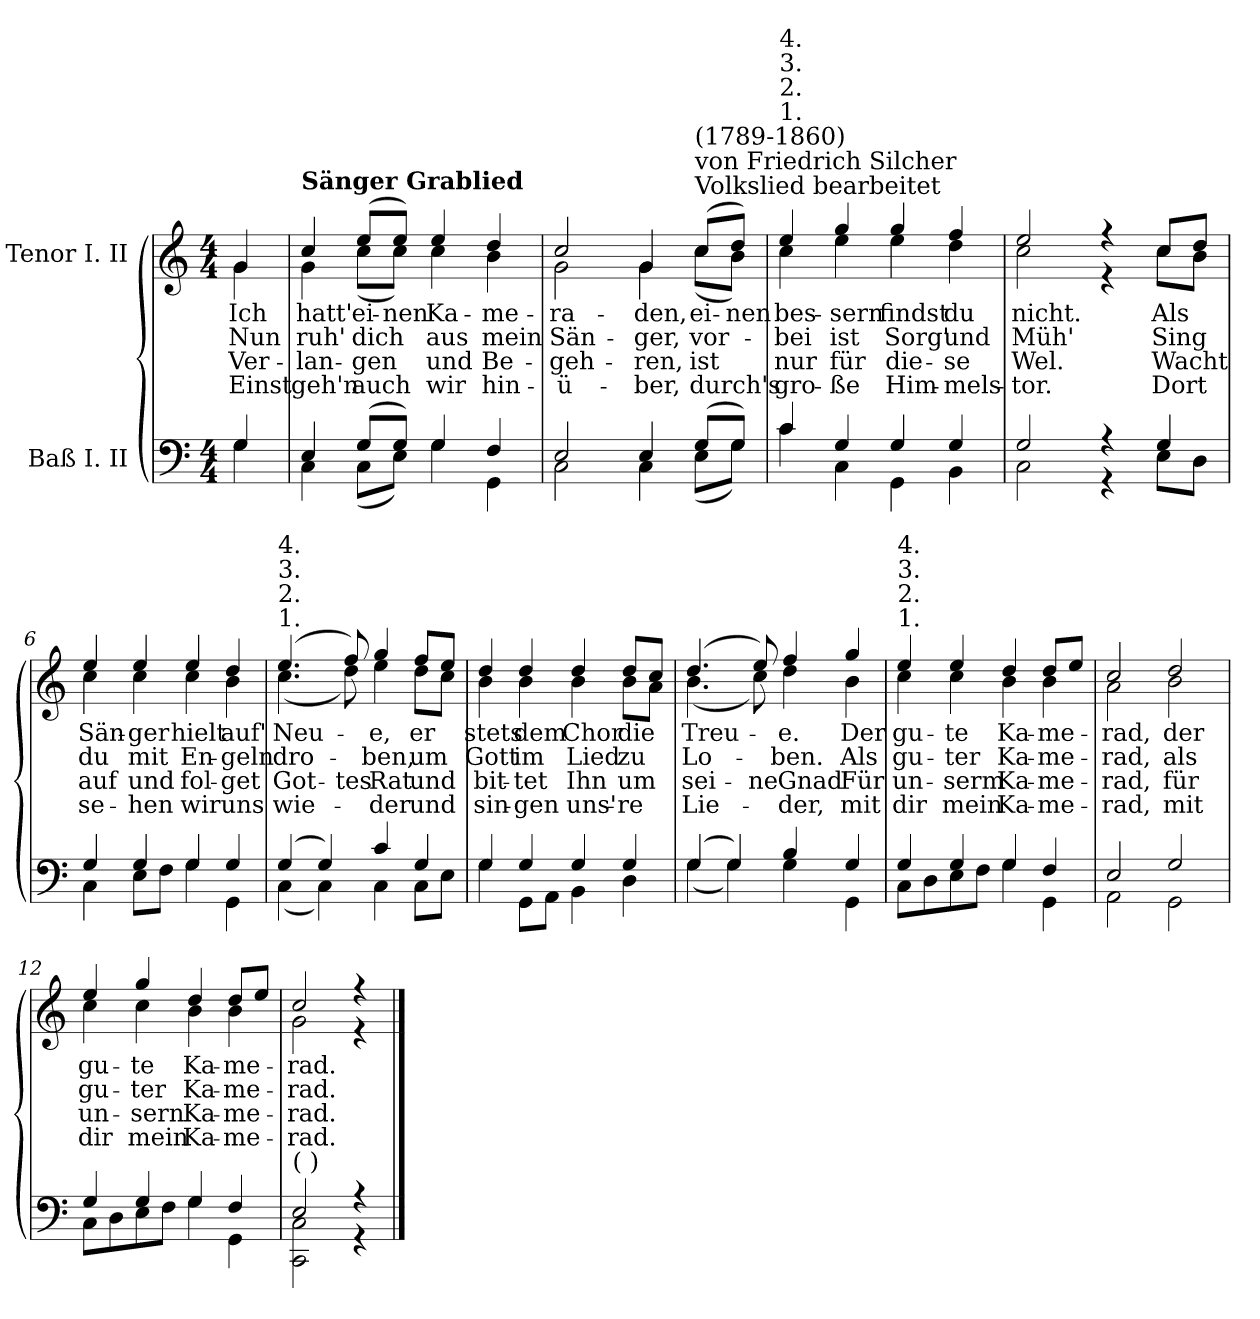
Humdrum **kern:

**kern	**kern	**text	**text	**text	**text
*part2	*part1	*part1	*part1	*part1	*part1
*staff2	*staff1	*staff1	*staff1	*staff1	*staff1
*I"Baß I. II	*I"Tenor I. II	*	*	*	*
*clefF4	*clefG2	*	*	*	*
*k[]	*k[]	*	*	*	*
*M4/4	*M4/4	*	*	*	*
=1	=1	=1	=1	=1	=1
*^	*	*	*	*	*
!	!	!LO:TX:a:t=1.	!	!	!	!
!	!	!LO:TX:a:t=2.	!	!	!	!
!	!	!LO:TX:a:t=3.	!	!	!	!
!	!	!LO:TX:a:t=4.	!	!	!	!
!	!	!	!LO:LY:b	!LO:LY:b	!LO:LY:b	!LO:LY:b
*	*	*^	*	*	*	*
4G/	4G\	4g/	4g\	Ich	Nun	Ver-	Einst
=2	=2	=2	=2	=2	=2	=2	=2
!	!	!LO:TX:a:B:t=Sänger Grablied	!	!	!	!	!
!	!	!	!	!LO:LY:b	!LO:LY:b	!LO:LY:b	!LO:LY:b
4E/	4C\	4cc/	4g\	hatt'	ruh'	lan-	geh'n
!	!	!	!	!LO:LY:b	!LO:LY:b	!LO:LY:b	!LO:LY:b
(8G/L	(8C\L	(8ee/L	(8cc\L	ei-	dich	gen	auch
!	!	!	!	!LO:LY:b	!	!	!
8G/J)	8E\J)	8ee/J)	8cc\J)	nen	.	.	.
!	!	!	!	!LO:LY:b	!LO:LY:b	!LO:LY:b	!LO:LY:b
4G/	4G\	4ee/	4cc\	Ka-	aus	und	wir
!	!	!	!	!LO:LY:b	!LO:LY:b	!LO:LY:b	!LO:LY:b
4F/	4GG\	4dd/	4b\	me-	mein	Be-	hin-
=3	=3	=3	=3	=3	=3	=3	=3
!	!	!	!	!LO:LY:b	!LO:LY:b	!LO:LY:b	!LO:LY:b
2E/	2C\	2cc/	2g\	ra-	Sän-	geh-	ü-
!	!	!	!	!LO:LY:b	!LO:LY:b	!LO:LY:b	!LO:LY:b
4E/	4C\	4g/	4g\	den,	ger,	ren,	ber,
!	!	!LO:TX:a:t=Volkslied bearbeitet	!	!	!	!	!
!	!	!LO:TX:a:t=von  Friedrich Silcher	!	!	!	!	!
!	!	!LO:TX:a:t=(1789-1860)	!	!	!	!	!
!	!	!	!	!LO:LY:b	!LO:LY:b	!LO:LY:b	!LO:LY:b
(8G/L	(8E\L	(8cc/L	(8cc\L	ei-	vor-	ist	durch's
!	!	!	!	!LO:LY:b	!	!	!
8G/J)	8G\J)	8dd/J)	8b\J)	nen	.	.	.
!!LO:LB:g=z	!!
=4	=4	=4	=4	=4	=4	=4	=4
!	!	!LO:TX:a:t=1.	!	!	!	!	!
!	!	!LO:TX:a:t=2.	!	!	!	!	!
!	!	!LO:TX:a:t=3.	!	!	!	!	!
!	!	!LO:TX:a:t=4.	!	!	!	!	!
!	!	!	!	!LO:LY:b	!LO:LY:b	!LO:LY:b	!LO:LY:b
4c/	4c\	4ee/	4cc\	bes-	bei	nur	gro-
!	!	!	!	!LO:LY:b	!LO:LY:b	!LO:LY:b	!LO:LY:b
4G/	4C\	4gg/	4ee\	sern	ist	für	ße
!	!	!	!	!LO:LY:b	!LO:LY:b	!LO:LY:b	!LO:LY:b
4G/	4GG\	4gg/	4ee\	findst	Sorg'	die-	Him-
!	!	!	!	!LO:LY:b	!LO:LY:b	!LO:LY:b	!LO:LY:b
4G/	4BB\	4ff/	4dd\	du	und	se	mels-
=5	=5	=5	=5	=5	=5	=5	=5
!	!	!	!	!LO:LY:b	!LO:LY:b	!LO:LY:b	!LO:LY:b
2G/	2C\	2ee/	2cc\	nicht.	Müh'	Wel.	tor.
4r	4r	4r	4r	.	.	.	.
!	!	!	!	!LO:LY:b	!LO:LY:b	!LO:LY:b	!LO:LY:b
4G/	8E\L	8cc/L	8cc\L	Als	Sing	Wacht	Dort
.	8D\J	8dd/J	8b\J	.	.	.	.
=6	=6	=6	=6	=6	=6	=6	=6
!	!	!	!	!LO:LY:b	!LO:LY:b	!LO:LY:b	!LO:LY:b
4G/	4C\	4ee/	4cc\	Sän-	du	auf	se-
!	!	!	!	!LO:LY:b	!LO:LY:b	!LO:LY:b	!LO:LY:b
4G/	8E\L	4ee/	4cc\	ger	mit	und	hen
.	8F\J	.	.	.	.	.	.
!	!	!	!	!LO:LY:b	!LO:LY:b	!LO:LY:b	!LO:LY:b
4G/	4G\	4ee/	4cc\	hielt	En-	fol-	wir
!	!	!	!	!LO:LY:b	!LO:LY:b	!LO:LY:b	!LO:LY:b
4G/	4GG\	4dd/	4b\	auf'	geln	get	uns
!!LO:LB:g=z	!!
=7	=7	=7	=7	=7	=7	=7	=7
!	!	!LO:TX:a:t=1.	!	!	!	!	!
!	!	!LO:TX:a:t=2.	!	!	!	!	!
!	!	!LO:TX:a:t=3.	!	!	!	!	!
!	!	!LO:TX:a:t=4.	!	!	!	!	!
!	!	!	!	!LO:LY:b	!LO:LY:b	!LO:LY:b	!LO:LY:b
(4G/	(4C\	(4.ee/	(4.cc\	Neu-	dro-	Got-	wie-
4G/)	4C\)	.	.	.	.	.	.
!	!	!	!	!	!	!LO:LY:b	!
.	.	8ff/)	8dd\)	.	.	tes	.
!	!	!	!	!LO:LY:b	!LO:LY:b	!LO:LY:b	!LO:LY:b
4c/	4C\	4gg/	4ee\	e,	ben,	Rat	der
!	!	!	!	!LO:LY:b	!LO:LY:b	!LO:LY:b	!LO:LY:b
4G/	8C\L	8ff/L	8dd\L	er	um	und	und
.	8E\J	8ee/J	8cc\J	.	.	.	.
=8	=8	=8	=8	=8	=8	=8	=8
!	!	!	!	!LO:LY:b	!LO:LY:b	!LO:LY:b	!LO:LY:b
4G/	4G\	4dd/	4b\	stets	Gott	bit-	sin-
!	!	!	!	!LO:LY:b	!LO:LY:b	!LO:LY:b	!LO:LY:b
4G/	8GG\L	4dd/	4b\	dem	im	tet	gen
.	8AA\J	.	.	.	.	.	.
!	!	!	!	!LO:LY:b	!LO:LY:b	!LO:LY:b	!LO:LY:b
4G/	4BB\	4dd/	4b\	Chor	Lied	Ihn	uns'-
!	!	!	!	!LO:LY:b	!LO:LY:b	!LO:LY:b	!LO:LY:b
4G/	4D\	8dd/L	8b\L	die	zu	um	re
.	.	8cc/J	8a\J	.	.	.	.
=9	=9	=9	=9	=9	=9	=9	=9
!	!	!	!	!LO:LY:b	!LO:LY:b	!LO:LY:b	!LO:LY:b
(4G/	(4G\	(4.dd/	(4.b\	Treu-	Lo-	sei-	Lie-
4G/)	4G\)	.	.	.	.	.	.
!	!	!	!	!	!	!LO:LY:b	!
.	.	8ee/)	8cc\)	.	.	ne	.
!	!	!	!	!LO:LY:b	!LO:LY:b	!LO:LY:b	!LO:LY:b
4B/	4G\	4ff/	4dd\	e.	ben.	Gnad'	der,
!	!	!	!	!LO:LY:b	!LO:LY:b	!LO:LY:b	!LO:LY:b
4G/	4GG\	4gg/	4b\	Der	Als	Für	mit
!!LO:PB:g=z	!!
=10	=10	=10	=10	=10	=10	=10	=10
!	!	!LO:TX:a:t=1.	!	!	!	!	!
!	!	!LO:TX:a:t=2.	!	!	!	!	!
!	!	!LO:TX:a:t=3.	!	!	!	!	!
!	!	!LO:TX:a:t=4.	!	!	!	!	!
!	!	!	!	!LO:LY:b	!LO:LY:b	!LO:LY:b	!LO:LY:b
4G/	8C\L	4ee/	4cc\	gu-	gu-	un-	dir
.	8D\	.	.	.	.	.	.
!	!	!	!	!LO:LY:b	!LO:LY:b	!LO:LY:b	!LO:LY:b
4G/	8E\	4ee/	4cc\	te	ter	serm	mein
.	8F\J	.	.	.	.	.	.
!	!	!	!	!LO:LY:b	!LO:LY:b	!LO:LY:b	!LO:LY:b
4G/	4G\	4dd/	4b\	Ka-	Ka-	Ka-	Ka-
!	!	!	!	!LO:LY:b	!LO:LY:b	!LO:LY:b	!LO:LY:b
4F/	4GG\	8dd/L	4b\	me-	me-	me-	me-
.	.	8ee/J	.	.	.	.	.
=11	=11	=11	=11	=11	=11	=11	=11
!	!	!	!	!LO:LY:b	!LO:LY:b	!LO:LY:b	!LO:LY:b
2E/	2AA\	2cc/	2a\	rad,	rad,	rad,	rad,
!	!	!	!	!LO:LY:b	!LO:LY:b	!LO:LY:b	!LO:LY:b
2G/	2GG\	2dd/	2b\	der	als	für	mit
=12	=12	=12	=12	=12	=12	=12	=12
!	!	!	!	!LO:LY:b	!LO:LY:b	!LO:LY:b	!LO:LY:b
4G/	8C\L	4ee/	4cc\	gu-	gu-	un-	dir
.	8D\	.	.	.	.	.	.
!	!	!	!	!LO:LY:b	!LO:LY:b	!LO:LY:b	!LO:LY:b
4G/	8E\	4gg/	4cc\	te	ter	sern	mein
.	8F\J	.	.	.	.	.	.
!	!	!	!	!LO:LY:b	!LO:LY:b	!LO:LY:b	!LO:LY:b
4G/	4G\	4dd/	4b\	Ka-	Ka-	Ka-	Ka-
!	!	!	!	!LO:LY:b	!LO:LY:b	!LO:LY:b	!LO:LY:b
4F/	4GG\	8dd/L	4b\	me-	me-	me-	me-
.	.	8ee/J	.	.	.	.	.
=13	=13	=13	=13	=13	=13	=13	=13
!LO:TX:a:t=(   )	!	!	!	!	!	!	!
!	!	!	!	!LO:LY:b	!LO:LY:b	!LO:LY:b	!LO:LY:b
2E/	2CC\ 2C\	2cc/	2g\	rad.	rad.	rad.	rad.
4r	4r	4r	4r	.	.	.	.
*v	*v	*	*	*	*	*	*
*	*v	*v	*	*	*	*
==	==	==	==	==	==
*-	*-	*-	*-	*-	*-
